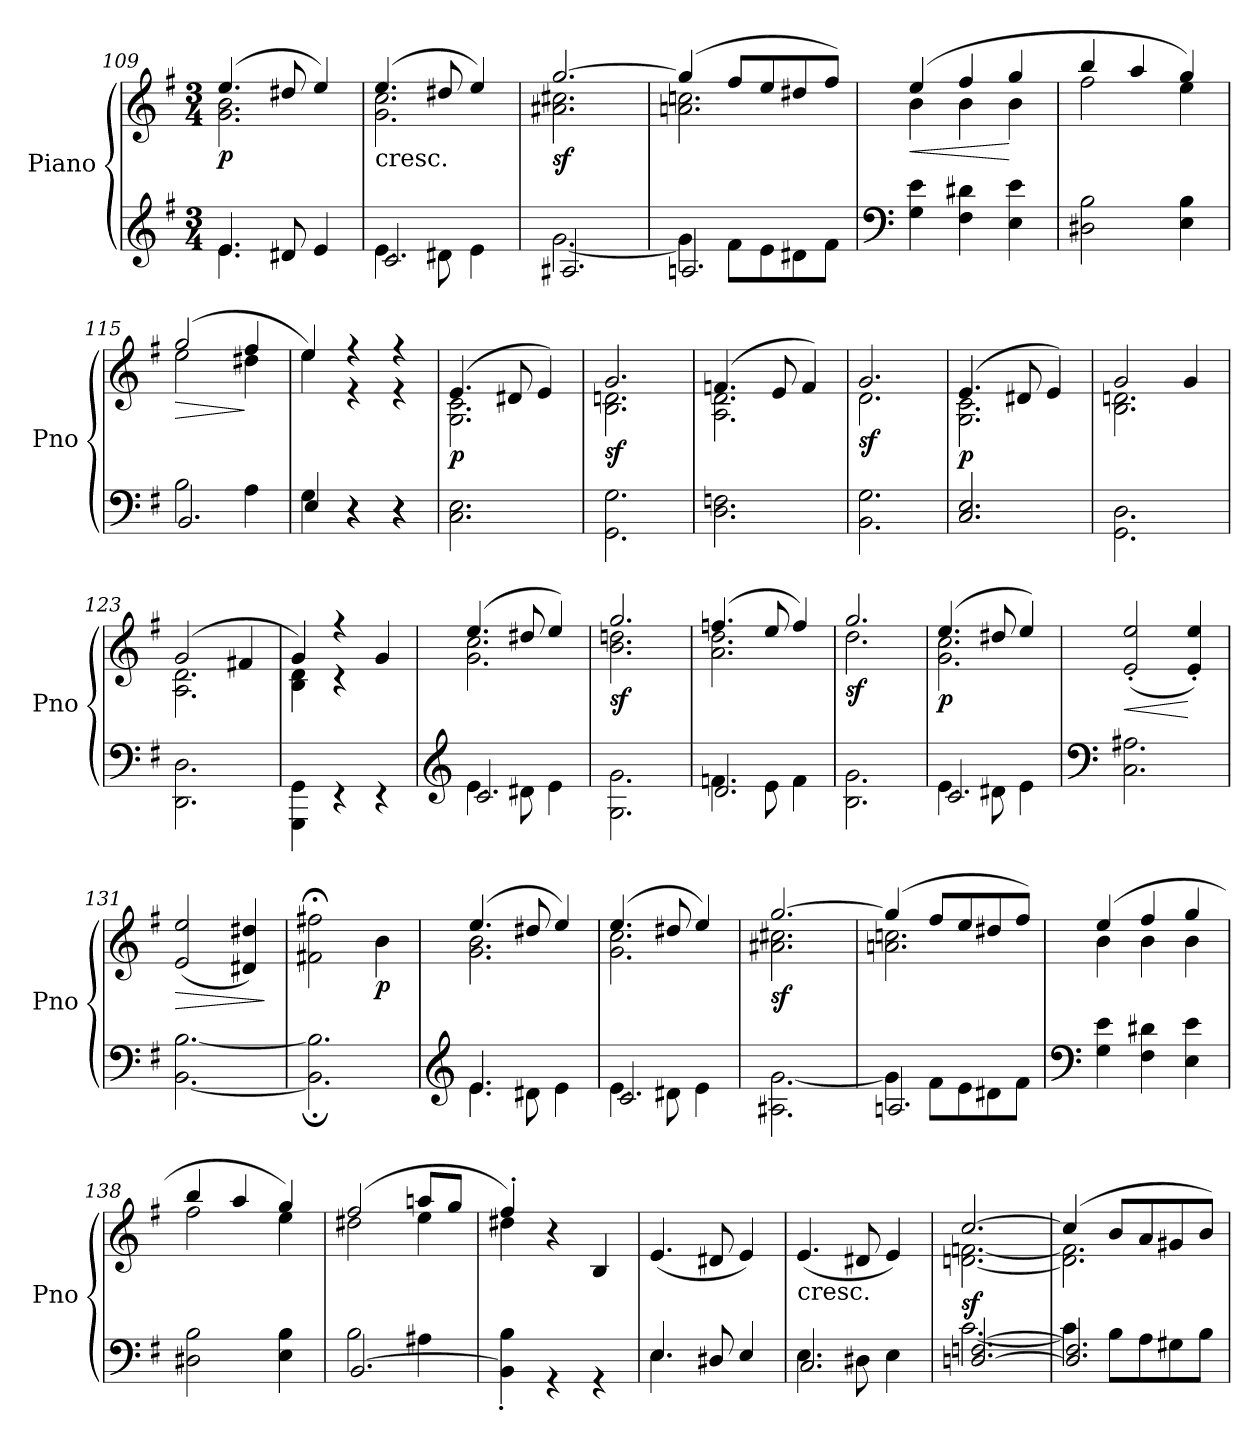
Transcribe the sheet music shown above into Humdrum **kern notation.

**kern	**kern	**dynam
*part1	*part1	*part1
*staff2	*staff1	*staff1/2
*I"Piano	*	*
*I'Pno	*	*
*clefG2	*clefG2	*
*k[f#]	*k[f#]	*
*M3/4	*M3/4	*
=109	=109	=109
*^	*^	*
*	*^	*	*	*
!	!	!	!	!	!LO:DY:b
2.ryy	4.e\	4.e/	(>4.ee/	2.g\ 2.b\	p
.	4.ryy	8d#X/	8dd#X/	.	.
.	.	4e/	4ee/)	.	.
!!LO:LB:g=z	!!
=110	=110	=110	=110	=110	=110
!	!	!	!LO:TX:b:t=cresc.	!	!
2.ryy	4.e\	2.c/	(>4.ee/	2.g\ 2.cc\	.
.	8d#X\	.	8dd#X/	.	.
.	4e\	.	4ee/)	.	.
=111	=111	=111	=111	=111	=111
!	!	!	!	!	!LO:DY:b
2.ryy	[2.g\	2.A#X/	[2.gg/	2.a#X\ 2.cc#X\	sf
=112	=112	=112	=112	=112	=112
2.ryy	4g\]	2.An/	(>4gg/]	2.an\ 2.ccn\	.
.	8f#\L	.	8ff#/L	.	.
.	8e\	.	8ee/	.	.
.	8d#X\	.	8dd#X/	.	.
.	8f#\J	.	8ff#/J)	.	.
*v	*v	*v	*	*	*
=113	=113	=113	=113
*clefF4	*	*	*
*^	*	*	*
!	!	!	!	!LO:HP:b
2.ryy	4G\ 4e\	(>4ee/	4b\	<
.	4F#\ 4d#X\	4ff#/	4b\	.
.	4E\ 4e\	4gg/	4b\	[
=114	=114	=114	=114	=114
2.ryy	2D#X\ 2B\	4bb/	2ff#\	.
.	.	4aa/	.	.
.	4E\ 4B\	4gg/)	4ee\	.
=115	=115	=115	=115	=115
*	*^	*	*	*
!	!	!	!	!	!LO:HP:b
2.ryy	2B\	2.BB/	(>2gg/	2ee\	>
.	4A\	.	4ff#/	4dd#X\	]
=116	=116	=116	=116	=116	=116
2.ryy	4G\	4E/	4ee/	4ee\)	.
.	4r	4r	4r	4r	.
.	4r	4r	4r	4r	.
=117	=117	=117	=117	=117	=117
!	!	!	!	!	!LO:DY:b
*	*v	*v	*	*	*
2.ryy	2.C\ 2.E\	(>4.e/	2.G\ 2.c\	p
.	.	8d#X/	.	.
.	.	4e/)	.	.
=118	=118	=118	=118	=118
!	!	!	!	!LO:DY:b
2.ryy	2.GG\ 2.G\	2.g/	2.B\ 2.dn\	sf
=119	=119	=119	=119	=119
2.ryy	2.D\ 2.Fn\	(>4.fn/	2.A\ 2.d\	.
.	.	8e/	.	.
.	.	4f/)	.	.
!!LO:LB:g=z	!!
=120	=120	=120	=120	=120
!	!	!	!	!LO:DY:b
2.ryy	2.BB\ 2.G\	2.g/	2.d\	sf
=121	=121	=121	=121	=121
!	!	!	!	!LO:DY:b
2.ryy	2.C/ 2.E/	(>4.e/	2.G\ 2.c\	p
.	.	8d#X/	.	.
.	.	4e/)	.	.
=122	=122	=122	=122	=122
2.ryy	2.GG\ 2.D\	2g/	2.B\ 2.dn\	.
.	.	4g/	.	.
=123	=123	=123	=123	=123
2.ryy	2.DD\ 2.D\	(>2g/	2.A\ 2.d\	.
.	.	4f#X/	.	.
=124	=124	=124	=124	=124
2.ryy	4GGG\ 4GG\	4g/)	4B\ 4d\	.
.	4r	4r	4r	.
.	4r	4g/	4ryy	.
*v	*v	*	*	*
=125	=125	=125	=125
*clefG2	*	*	*
*^	*	*	*
*	*^	*	*	*
2.ryy	4.e\	2.c/	(>4.ee/	2.g\ 2.cc\	.
.	8d#X\	.	8dd#X/	.	.
.	4e\	.	4ee/)	.	.
*	*v	*v	*	*	*
=126	=126	=126	=126	=126
!	!	!	!	!LO:DY:b
2.ryy	2.G\ 2.g\	2.gg/	2.b\ 2.ddn\	sf
=127	=127	=127	=127	=127
*	*^	*	*	*
2.ryy	4.fn\	2.d/	(>4.ffn/	2.a\ 2.dd\	.
.	8e\	.	8ee/	.	.
.	4f\	.	4ff/)	.	.
*	*v	*v	*	*	*
=128	=128	=128	=128	=128
!	!	!	!	!LO:DY:b
2.ryy	2.B\ 2.g\	2.gg/	2.dd\	sf
=129	=129	=129	=129	=129
*	*^	*	*	*
!	!	!	!	!	!LO:DY:b
2.ryy	4.e\	2.c/	(>4.ee/	2.g\ 2.cc\	p
.	8d#X\	.	8dd#X/	.	.
.	4e\	.	4ee/)	.	.
*v	*v	*v	*	*	*
*	*v	*v	*
=130	=130	=130
*clefF4	*	*
*^	*	*
!	!	!	!LO:HP:b
2.ryy	2.C\ 2.A#X\	(<2e/' 2ee/'	<
.	.	4e/' 4ee/')	[
!!LO:PB:g=z
=131	=131	=131	=131
!	!	!	!LO:HP:b
2.ryy	[2.BB\ [2.B\	(<2e/ 2ee/	>
.	.	4d#X/ 4dd#X/)	.
*v	*v	*	*
.	.	]
=132	=132	=132
*^	*	*
2.ryy	2.BB\]; 2.B\];	2f#X\; 2ff#X\;	.
!	!	!	!LO:DY:b
.	.	4b\	p
*v	*v	*	*
=133	=133	=133
*clefG2	*	*
*^	*^	*
*	*^	*	*	*
2.ryy	4.e\	4.e/	(>4.ee/	2.g\ 2.b\	.
.	8d#X\	4.ryy	8dd#X/	.	.
.	4e\	.	4ee/)	.	.
=134	=134	=134	=134	=134	=134
2.ryy	4.e\	2.c/	(>4.ee/	2.g\ 2.cc\	.
.	8d#X\	.	8dd#X/	.	.
.	4e\	.	4ee/)	.	.
*	*v	*v	*	*	*
=135	=135	=135	=135	=135
!	!	!	!	!LO:DY:b
2.ryy	2.A#X\ [2.g\	[2.gg/	2.a#X\ 2.cc#X\	sf
=136	=136	=136	=136	=136
*	*^	*	*	*
2.ryy	4g\]	2.An/	(>4gg/]	2.an\ 2.ccn\	.
.	8f#\L	.	8ff#/L	.	.
.	8e\	.	8ee/	.	.
.	8d#X\	.	8dd#X/	.	.
.	8f#\J	.	8ff#/J)	.	.
*v	*v	*v	*	*	*
=137	=137	=137	=137
*clefF4	*	*	*
*^	*	*	*
2.ryy	4G\ 4e\	(>4ee/	4b\	.
.	4F#\ 4d#X\	4ff#/	4b\	.
.	4E\ 4e\	4gg/	4b\	.
=138	=138	=138	=138	=138
2.ryy	2D#X\ 2B\	4bb/	2ff#\	.
.	.	4aa/	.	.
.	4E\ 4B\	4gg/)	4ee\	.
=139	=139	=139	=139	=139
*	*^	*	*	*
2.ryy	2B\	[2.BB/	(>2ff#/	2dd#X\	.
.	4A#X\	.	8aan/L	4ee\	.
.	.	.	8gg/J	.	.
*	*v	*v	*	*	*
!!LO:LB:g=z	!!
=140	=140	=140	=140	=140
2.ryy	4BB\]' 4B\'	4ff#'/)	4dd#X\	.
.	4r	4r	4ryy	.
.	4r	4B/	4ryy	.
*	*	*v	*v	*
=141	=141	=141	=141
*	*^	*	*
2.ryy	4.E\	4.E/	(<4.e/	.
.	8D#X/	4.ryy	8d#X/	.
.	4E/	.	4e/)	.
=142	=142	=142	=142	=142
!	!	!	!LO:TX:b:t=cresc.	!
2.ryy	4.E\	2.C/	(<4.e/	.
.	8D#X\	.	8d#X/	.
.	4E\	.	4e/)	.
=143	=143	=143	=143	=143
*	*	*	*^	*
!	!	!	!	!	!LO:DY:b
2.ryy	[2.c\	[2.Dn/ [2.Fn/	[2.cc/	[2.dn\ [2.fn\	sf
=144	=144	=144	=144	=144	=144
2.ryy	4c\]	2.Dn/] 2.F/]	(>4cc/]	2.d\] 2.f\]	.
.	8B\L	.	8b/L	.	.
.	8A\	.	8a/	.	.
.	8G#X\	.	8g#X/	.	.
.	8B\J	.	8b/J)	.	.
*v	*v	*v	*	*	*
*	*v	*v	*
=	=	=
*-	*-	*-
